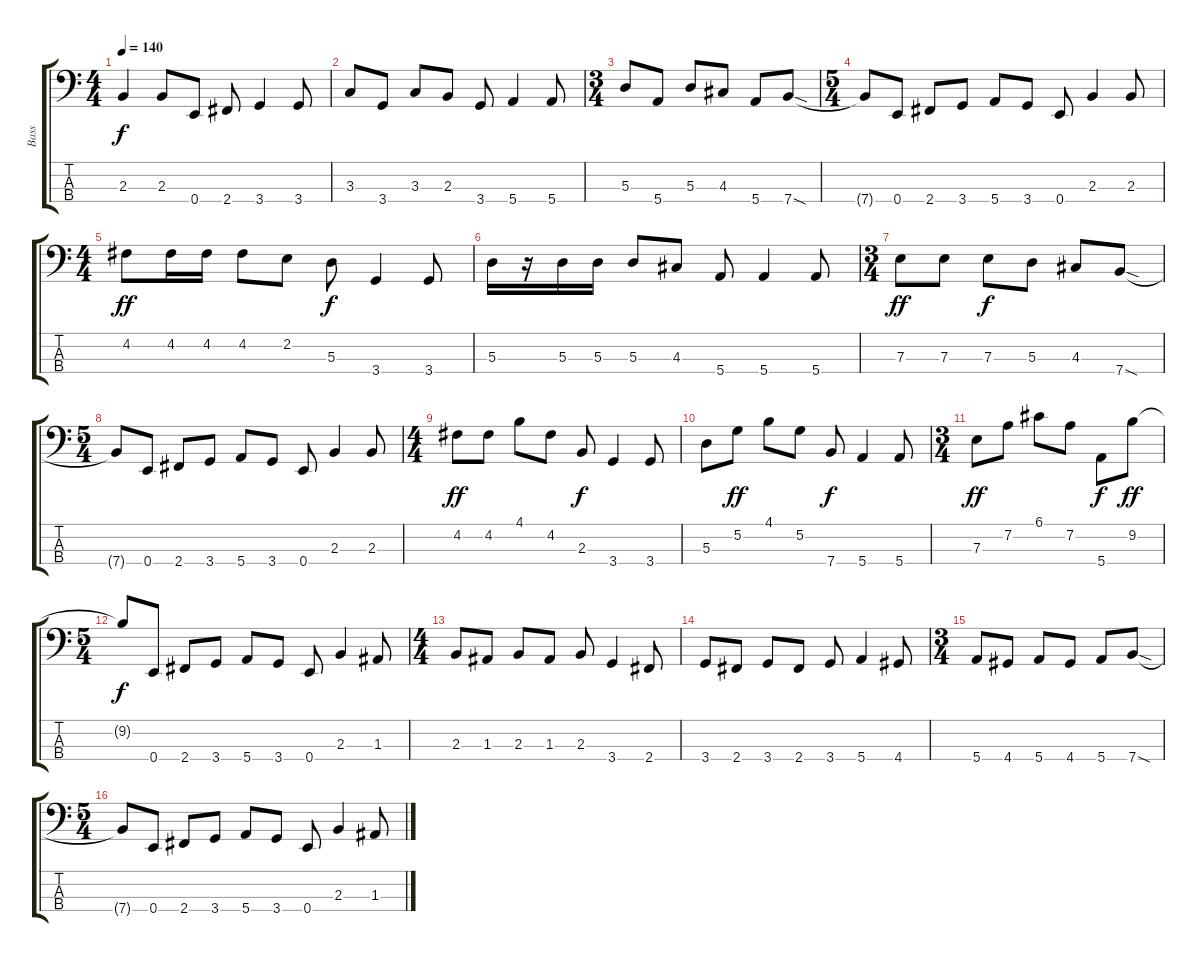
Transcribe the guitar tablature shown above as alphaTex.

\track ("Bass" "Bass") {instrument electricbasspick}
\staff {score tabs}
\tuning (G2 D2 A1 E1) {hide}
\ts (4 4)
\tempo 140
\clef f4
\ks c
2.3.4{dy f} 2.3.8 0.4.8 2.4.8 3.4.4 3.4.8 |
3.3.8 3.4.8 3.3.8 2.3.8 3.4.8 5.4.4 5.4.8 |
\ts (3 4)
5.3.8 5.4.8 5.3.8 4.3.8 5.4.8 7.4{sod}.8 |
\ts (5 4)
7.4{t}.8 0.4.8 2.4.8 3.4.8 5.4.8 3.4.8 0.4.8 2.3.4 2.3.8 |
\ts (4 4)
4.2.8{dy ff} 4.2.16 4.2.16 4.2.8 2.2.8 5.3.8{dy f} 3.4.4 3.4.8 |
5.3.16 r.16 5.3.16 5.3.16 5.3.8 4.3.8 5.4.8 5.4.4 5.4.8 |
\ts (3 4)
7.3.8{dy ff} 7.3.8 7.3.8{dy f} 5.3.8 4.3.8 7.4{sod}.8 |
\ts (5 4)
7.4{t}.8 0.4.8 2.4.8 3.4.8 5.4.8 3.4.8 0.4.8 2.3.4 2.3.8 |
\ts (4 4)
4.2.8{dy ff} 4.2.8 4.1.8 4.2.8 2.3.8{dy f} 3.4.4 3.4.8 |
5.3.8 5.2.8{dy ff} 4.1.8 5.2.8 7.4.8{dy f} 5.4.4 5.4.8 |
\ts (3 4)
7.3.8{dy ff} 7.2.8 6.1.8 7.2.8 5.4.8{dy f} 9.2.8{dy ff} |
\ts (5 4)
9.2{t}.8{dy f} 0.4.8 2.4.8 3.4.8 5.4.8 3.4.8 0.4.8 2.3.4 1.3.8 |
\ts (4 4)
2.3.8 1.3.8 2.3.8 1.3.8 2.3.8 3.4.4 2.4.8 |
3.4.8 2.4.8 3.4.8 2.4.8 3.4.8 5.4.4 4.4.8 |
\ts (3 4)
5.4.8 4.4.8 5.4.8 4.4.8 5.4.8 7.4{sod}.8 |
\ts (5 4)
7.4{t}.8 0.4.8 2.4.8 3.4.8 5.4.8 3.4.8 0.4.8 2.3.4 1.3.8
